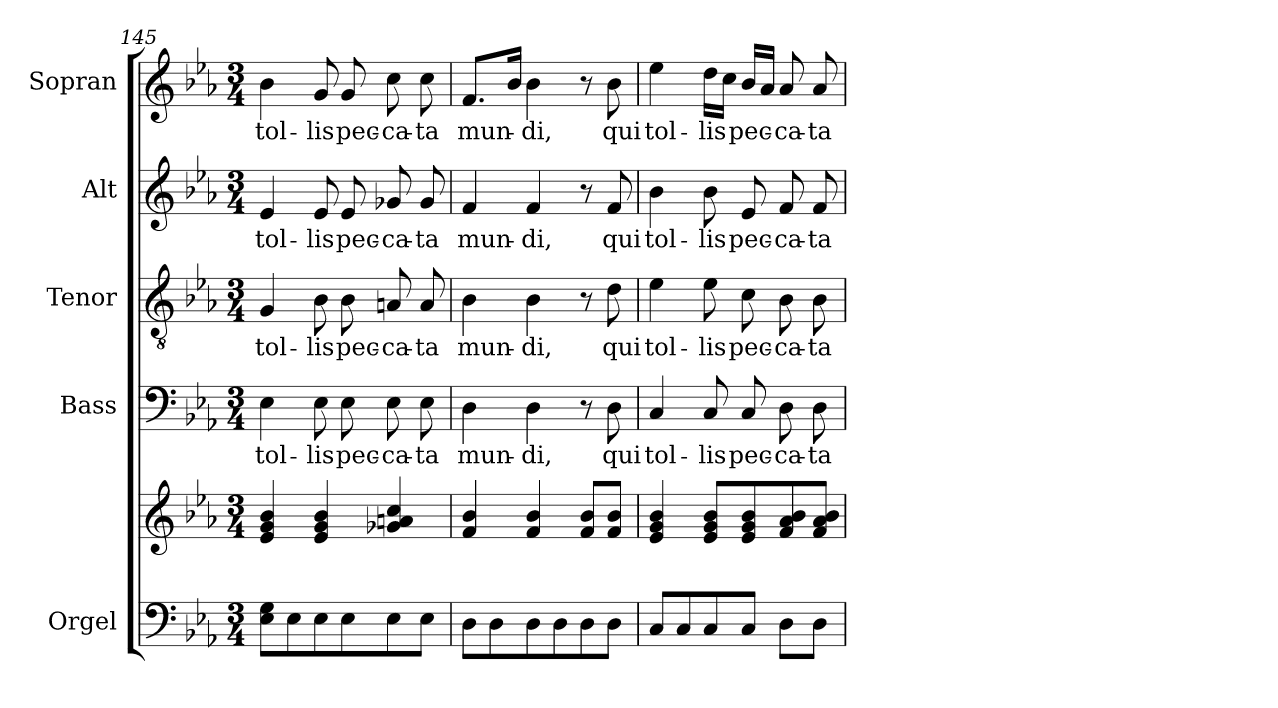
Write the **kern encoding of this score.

**kern	**kern	**kern	**text	**kern	**text	**kern	**text	**kern	**text
*part5	*part5	*part4	*part4	*part3	*part3	*part2	*part2	*part1	*part1
*staff6	*staff5	*staff4	*staff4	*staff3	*staff3	*staff2	*staff2	*staff1	*staff1
*I"Orgel	*	*I"Bass	*	*I"Tenor	*	*I"Alt	*	*I"Sopran	*
*I'Org.	*	*I'B.	*	*I'T.	*	*I'A.	*	*I'S.	*
*clefF4	*clefG2	*clefF4	*	*clefGv2	*	*clefG2	*	*clefG2	*
*k[b-e-a-]	*k[b-e-a-]	*k[b-e-a-]	*	*k[b-e-a-]	*	*k[b-e-a-]	*	*k[b-e-a-]	*
*E-:	*E-:	*E-:	*	*E-:	*	*E-:	*	*E-:	*
*M3/4	*M3/4	*M3/4	*	*M3/4	*	*M3/4	*	*M3/4	*
=145	=145	=145	=145	=145	=145	=145	=145	=145	=145
!	!	!	!LO:LY:b	!	!LO:LY:b	!	!LO:LY:b	!	!LO:LY:b
8E-\ 8G\L	4e-/ 4g/ 4b-/	4E-\	tol-	4G/	tol-	4e-/	tol-	4b-\	tol-
8E-\	.	.	.	.	.	.	.	.	.
!	!	!	!LO:LY:b	!	!LO:LY:b	!	!LO:LY:b	!	!LO:LY:b
8E-\	4e-/ 4g/ 4b-/	8E-\	-lis	8B-\	-lis	8e-/	-lis	8g/	-lis
!	!	!	!LO:LY:b	!	!LO:LY:b	!	!LO:LY:b	!	!LO:LY:b
8E-\	.	8E-\	pec-	8B-\	pec-	8e-/	pec-	8g/	pec-
!	!	!	!LO:LY:b	!	!LO:LY:b	!	!LO:LY:b	!	!LO:LY:b
8E-\	4g-X/ 4an/ 4cc/	8E-\	-ca-	8An/	-ca-	8g-X/	-ca-	8cc\	-ca-
!	!	!	!LO:LY:b	!	!LO:LY:b	!	!LO:LY:b	!	!LO:LY:b
8E-\J	.	8E-\	-ta	8A/	-ta	8g-/	-ta	8cc\	-ta
=146	=146	=146	=146	=146	=146	=146	=146	=146	=146
!	!	!	!LO:LY:b	!	!LO:LY:b	!	!LO:LY:b	!	!LO:LY:b
8D\L	4f/ 4b-/	4D\	mun-	4B-\	mun-	4f/	mun-	8.f/L	mun-
8D\	.	.	.	.	.	.	.	.	.
.	.	.	.	.	.	.	.	16b-/Jk	.
!	!	!	!LO:LY:b	!	!LO:LY:b	!	!LO:LY:b	!	!LO:LY:b
8D\	4f/ 4b-/	4D\	-di,	4B-\	-di,	4f/	-di,	4b-\	-di,
8D\	.	.	.	.	.	.	.	.	.
8D\	8f/ 8b-/L	8r	.	8r	.	8r	.	8r	.
!	!	!	!LO:LY:b	!	!LO:LY:b	!	!LO:LY:b	!	!LO:LY:b
8D\J	8f/ 8b-/J	8D\	qui	8d\	qui	8f/	qui	8b-\	qui
!!LO:LB:g=z
=147	=147	=147	=147	=147	=147	=147	=147	=147	=147
!	!	!	!LO:LY:b	!	!LO:LY:b	!	!LO:LY:b	!	!LO:LY:b
8C/L	4e-/ 4g/ 4b-/	4C/	tol-	4e-\	tol-	4b-\	tol-	4ee-\	tol-
8C/	.	.	.	.	.	.	.	.	.
!	!	!	!LO:LY:b	!	!LO:LY:b	!	!LO:LY:b	!	!LO:LY:b
8C/	8e-/ 8g/ 8b-/L	8C/	-lis	8e-\	-lis	8b-\	-lis	16dd\LL	-lis
.	.	.	.	.	.	.	.	16cc\JJ	.
!	!	!	!LO:LY:b	!	!LO:LY:b	!	!LO:LY:b	!	!LO:LY:b
8C/J	8e-/ 8g/ 8b-/	8C/	pec-	8c\	pec-	8e-/	pec-	16b-/LL	pec-
.	.	.	.	.	.	.	.	16a-/JJ	.
!	!	!	!LO:LY:b	!	!LO:LY:b	!	!LO:LY:b	!	!LO:LY:b
8D\L	8f/ 8a-/ 8b-/	8D\	-ca-	8B-\	-ca-	8f/	-ca-	8a-/	-ca-
!	!	!	!LO:LY:b	!	!LO:LY:b	!	!LO:LY:b	!	!LO:LY:b
8D\J	8f/ 8a-/ 8b-/J	8D\	-ta	8B-\	-ta	8f/	-ta	8a-/	-ta
=	=	=	=	=	=	=	=	=	=
*-	*-	*-	*-	*-	*-	*-	*-	*-	*-
